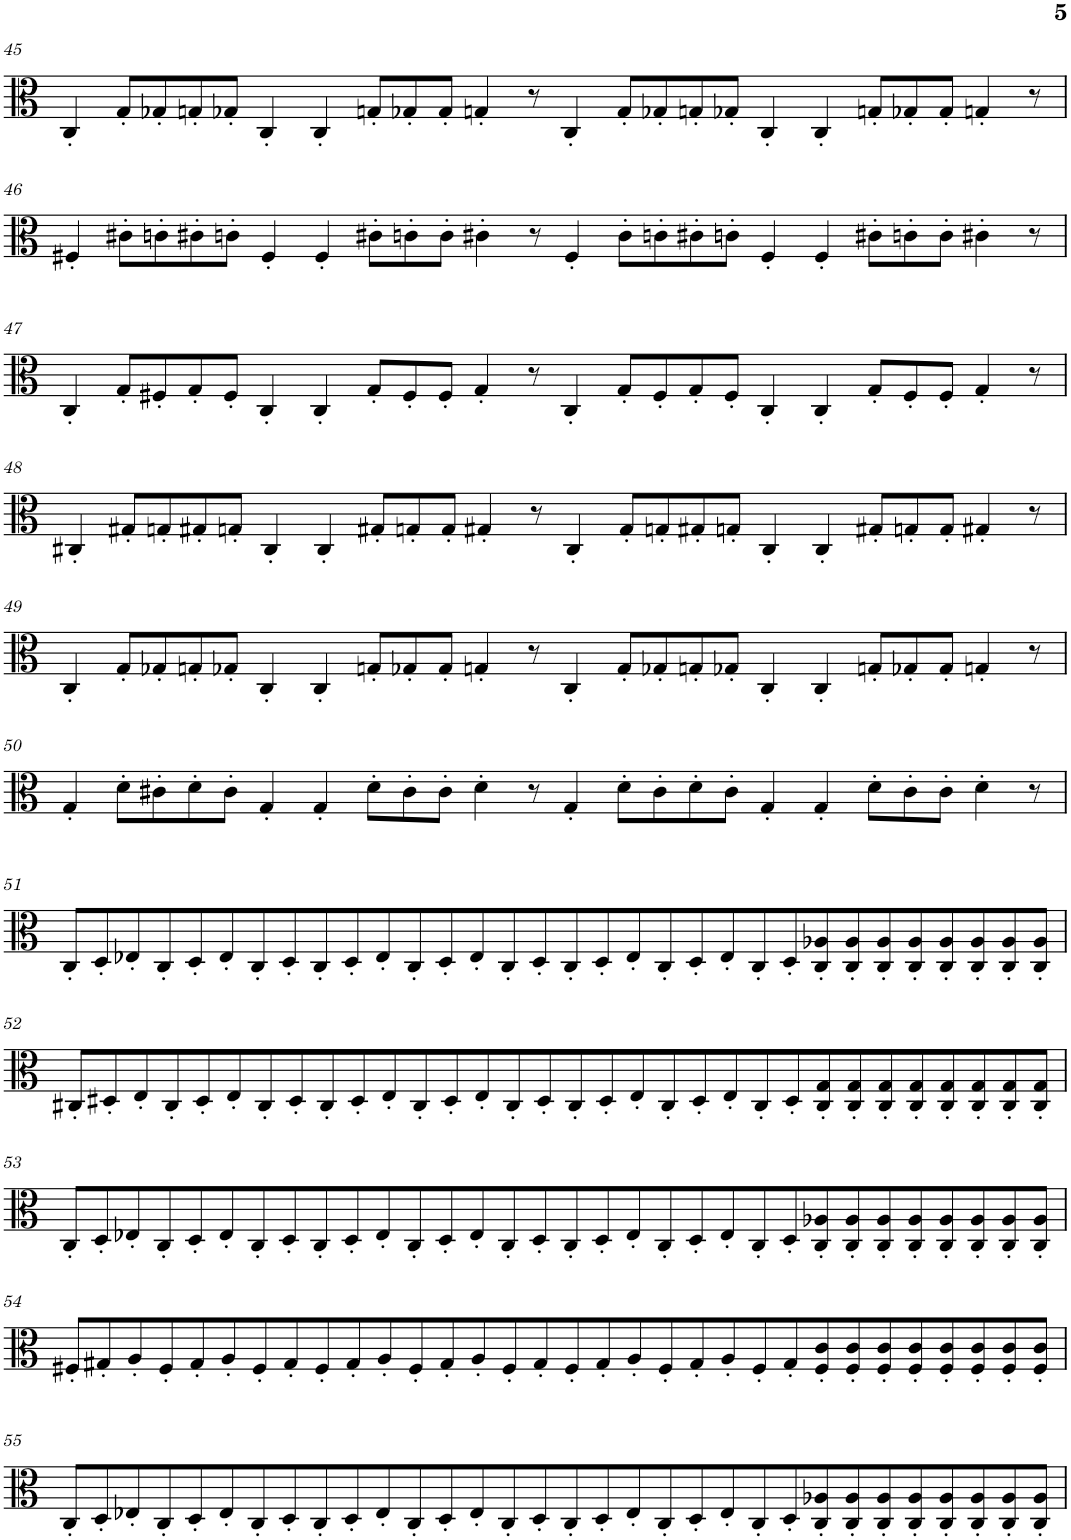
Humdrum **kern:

**kern
*part1
*staff1
*I"Viola
*I'Vla.
!!LO:PB:g=z
*clefC3
*k[]
*M16/4
=45
4C'/
8G'/L
8G-X'/
8Gn'/
8G-X'/J
4C'/
4C'/
8Gn'/L
8G-X'/
8G-'/J
4Gn'/
8r
4C'/
8G'/L
8G-X'/
8Gn'/
8G-X'/J
4C'/
4C'/
8Gn'/L
8G-X'/
8G-'/J
4Gn'/
8r
!!LO:LB:g=z
=46
4F#X'/
8c#X'\L
8cn'\
8c#X'\
8cn'\J
4F#'/
4F#'/
8c#X'\L
8cn'\
8c'\J
4c#X'\
8r
4F#'/
8c#'\L
8cn'\
8c#X'\
8cn'\J
4F#'/
4F#'/
8c#X'\L
8cn'\
8c'\J
4c#X'\
8r
!!LO:LB:g=z
=47
4C'/
8G'/L
8F#X'/
8G'/
8F#'/J
4C'/
4C'/
8G'/L
8F#'/
8F#'/J
4G'/
8r
4C'/
8G'/L
8F#'/
8G'/
8F#'/J
4C'/
4C'/
8G'/L
8F#'/
8F#'/J
4G'/
8r
!!LO:LB:g=z
=48
4C#X'/
8G#X'/L
8Gn'/
8G#X'/
8Gn'/J
4C#'/
4C#'/
8G#X'/L
8Gn'/
8G'/J
4G#X'/
8r
4C#'/
8G#'/L
8Gn'/
8G#X'/
8Gn'/J
4C#'/
4C#'/
8G#X'/L
8Gn'/
8G'/J
4G#X'/
8r
!!LO:LB:g=z
=49
4C'/
8G'/L
8G-X'/
8Gn'/
8G-X'/J
4C'/
4C'/
8Gn'/L
8G-X'/
8G-'/J
4Gn'/
8r
4C'/
8G'/L
8G-X'/
8Gn'/
8G-X'/J
4C'/
4C'/
8Gn'/L
8G-X'/
8G-'/J
4Gn'/
8r
!!LO:LB:g=z
=50
4G'/
8d'\L
8c#X'\
8d'\
8c#'\J
4G'/
4G'/
8d'\L
8c#'\
8c#'\J
4d'\
8r
4G'/
8d'\L
8c#'\
8d'\
8c#'\J
4G'/
4G'/
8d'\L
8c#'\
8c#'\J
4d'\
8r
!!LO:LB:g=z
=51
8C'/L
8D'/
8E-X'/
8C'/
8D'/
8E-'/
8C'/
8D'/
8C'/
8D'/
8E-'/
8C'/
8D'/
8E-'/
8C'/
8D'/
8C'/
8D'/
8E-'/
8C'/
8D'/
8E-'/
8C'/
8D'/
8C/' 8A-X/'
8C/' 8A-/'
8C/' 8A-/'
8C/' 8A-/'
8C/' 8A-/'
8C/' 8A-/'
8C/' 8A-/'
8C/' 8A-/'J
!!LO:LB:g=z
=52
8C#X'/L
8D#X'/
8E'/
8C#'/
8D#'/
8E'/
8C#'/
8D#'/
8C#'/
8D#'/
8E'/
8C#'/
8D#'/
8E'/
8C#'/
8D#'/
8C#'/
8D#'/
8E'/
8C#'/
8D#'/
8E'/
8C#'/
8D#'/
8C#/' 8G/'
8C#/' 8G/'
8C#/' 8G/'
8C#/' 8G/'
8C#/' 8G/'
8C#/' 8G/'
8C#/' 8G/'
8C#/' 8G/'J
!!LO:LB:g=z
=53
8C'/L
8D'/
8E-X'/
8C'/
8D'/
8E-'/
8C'/
8D'/
8C'/
8D'/
8E-'/
8C'/
8D'/
8E-'/
8C'/
8D'/
8C'/
8D'/
8E-'/
8C'/
8D'/
8E-'/
8C'/
8D'/
8C/' 8A-X/'
8C/' 8A-/'
8C/' 8A-/'
8C/' 8A-/'
8C/' 8A-/'
8C/' 8A-/'
8C/' 8A-/'
8C/' 8A-/'J
!!LO:LB:g=z
=54
8F#X'/L
8G#X'/
8A'/
8F#'/
8G#'/
8A'/
8F#'/
8G#'/
8F#'/
8G#'/
8A'/
8F#'/
8G#'/
8A'/
8F#'/
8G#'/
8F#'/
8G#'/
8A'/
8F#'/
8G#'/
8A'/
8F#'/
8G#'/
8F#/' 8c/'
8F#/' 8c/'
8F#/' 8c/'
8F#/' 8c/'
8F#/' 8c/'
8F#/' 8c/'
8F#/' 8c/'
8F#/' 8c/'J
!!LO:LB:g=z
=55
8C'/L
8D'/
8E-X'/
8C'/
8D'/
8E-'/
8C'/
8D'/
8C'/
8D'/
8E-'/
8C'/
8D'/
8E-'/
8C'/
8D'/
8C'/
8D'/
8E-'/
8C'/
8D'/
8E-'/
8C'/
8D'/
8C/' 8A-X/'
8C/' 8A-/'
8C/' 8A-/'
8C/' 8A-/'
8C/' 8A-/'
8C/' 8A-/'
8C/' 8A-/'
8C/' 8A-/'J
=
*-
